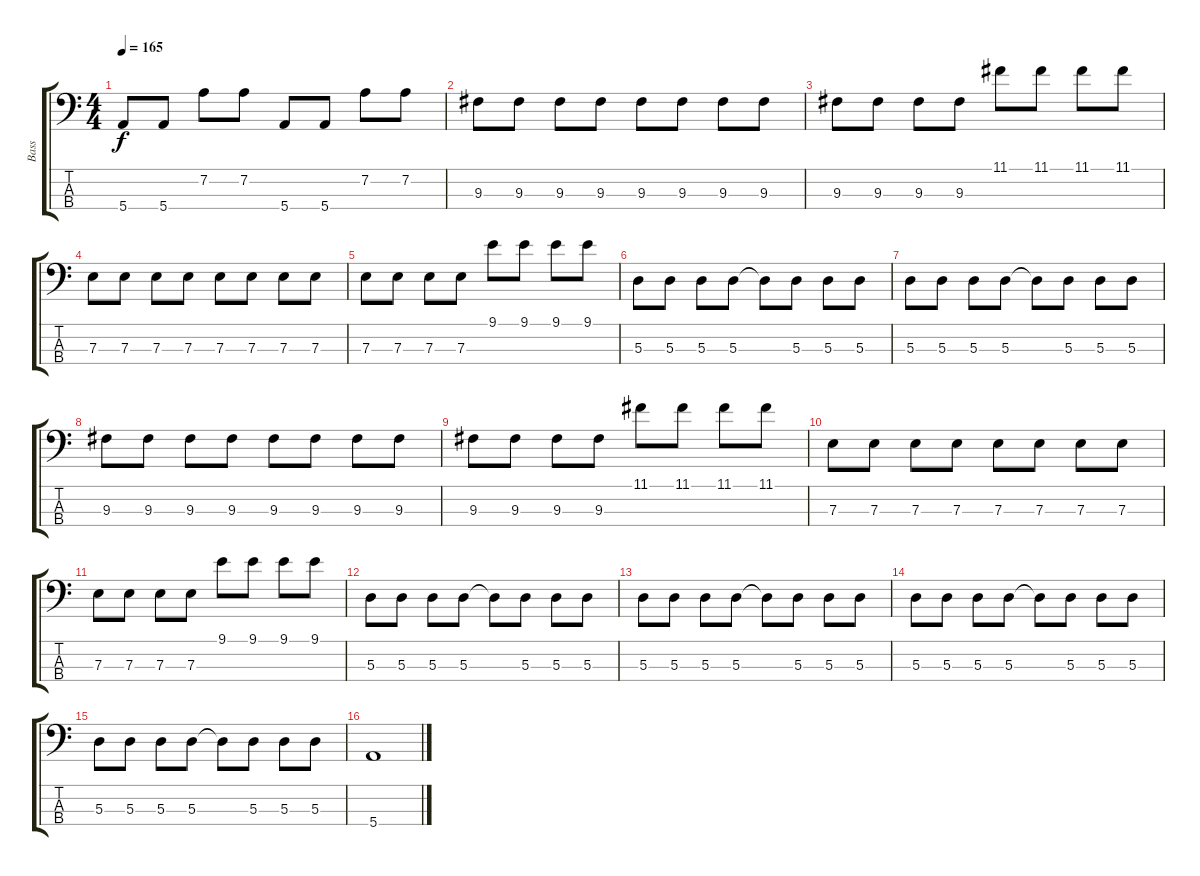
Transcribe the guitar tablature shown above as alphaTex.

\track ("Bass" "Bass") {instrument electricbassfinger}
\staff {score tabs}
\tuning (G2 D2 A1 E1) {hide}
\ts (4 4)
\tempo 165
\clef f4
\ks c
5.4.8{dy f} 5.4.8 7.2.8 7.2.8 5.4.8 5.4.8 7.2.8 7.2.8 |
9.3.8 9.3.8 9.3.8 9.3.8 9.3.8 9.3.8 9.3.8 9.3.8 |
9.3.8 9.3.8 9.3.8 9.3.8 11.1.8 11.1.8 11.1.8 11.1.8 |
7.3.8 7.3.8 7.3.8 7.3.8 7.3.8 7.3.8 7.3.8 7.3.8 |
7.3.8 7.3.8 7.3.8 7.3.8 9.1.8 9.1.8 9.1.8 9.1.8 |
5.3.8 5.3.8 5.3.8 5.3.8 5.3{t}.8 5.3.8 5.3.8 5.3.8 |
5.3.8 5.3.8 5.3.8 5.3.8 5.3{t}.8 5.3.8 5.3.8 5.3.8 |
9.3.8 9.3.8 9.3.8 9.3.8 9.3.8 9.3.8 9.3.8 9.3.8 |
9.3.8 9.3.8 9.3.8 9.3.8 11.1.8 11.1.8 11.1.8 11.1.8 |
7.3.8 7.3.8 7.3.8 7.3.8 7.3.8 7.3.8 7.3.8 7.3.8 |
7.3.8 7.3.8 7.3.8 7.3.8 9.1.8 9.1.8 9.1.8 9.1.8 |
5.3.8 5.3.8 5.3.8 5.3.8 5.3{t}.8 5.3.8 5.3.8 5.3.8 |
5.3.8 5.3.8 5.3.8 5.3.8 5.3{t}.8 5.3.8 5.3.8 5.3.8 |
5.3.8 5.3.8 5.3.8 5.3.8 5.3{t}.8 5.3.8 5.3.8 5.3.8 |
5.3.8 5.3.8 5.3.8 5.3.8 5.3{t}.8 5.3.8 5.3.8 5.3.8 |
5.4.1
